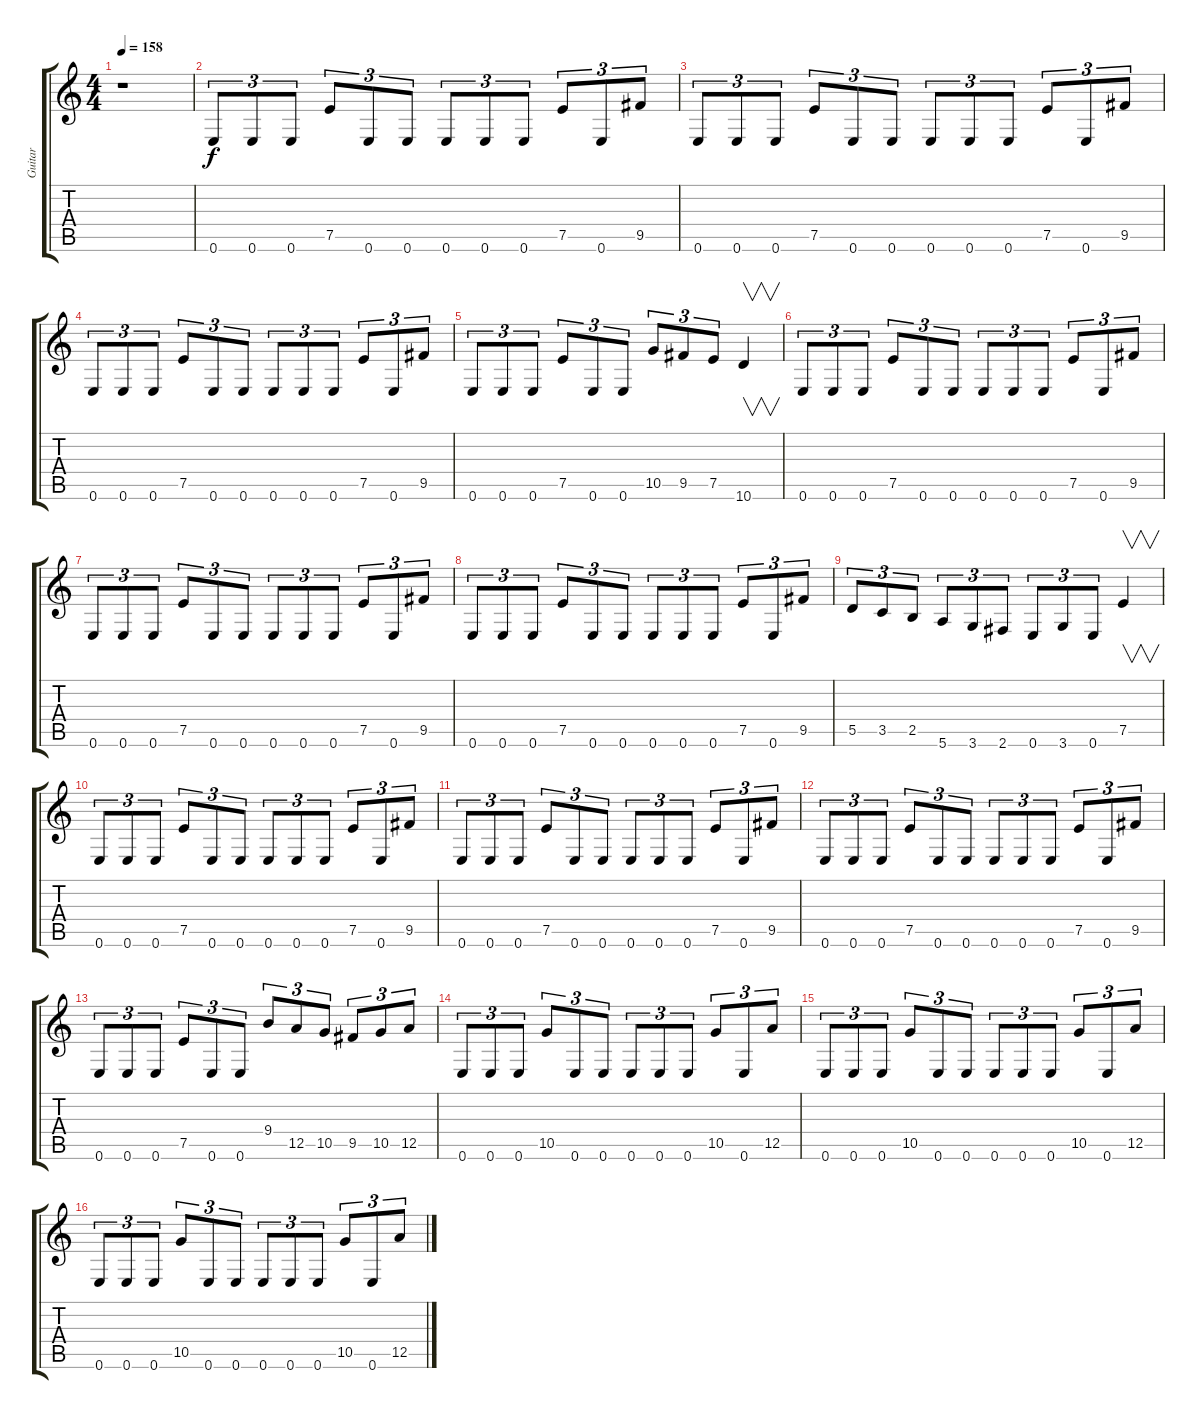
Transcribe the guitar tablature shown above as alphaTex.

\track ("Guitar" "Guitar") {instrument distortionguitar}
\staff {score tabs}
\tuning (E4 B3 G3 D3 A2 E2) {hide}
\ts (4 4)
\tempo 158
\clef g2
\ks c
r.1{dy f instrument distortionguitar} |
0.6.8{tu (3 2)} 0.6.8{tu (3 2)} 0.6.8{tu (3 2)} 7.5.8{tu (3 2)} 0.6.8{tu (3 2)} 0.6.8{tu (3 2)} 0.6.8{tu (3 2)} 0.6.8{tu (3 2)} 0.6.8{tu (3 2)} 7.5.8{tu (3 2)} 0.6.8{tu (3 2)} 9.5.8{tu (3 2)} |
0.6.8{tu (3 2)} 0.6.8{tu (3 2)} 0.6.8{tu (3 2)} 7.5.8{tu (3 2)} 0.6.8{tu (3 2)} 0.6.8{tu (3 2)} 0.6.8{tu (3 2)} 0.6.8{tu (3 2)} 0.6.8{tu (3 2)} 7.5.8{tu (3 2)} 0.6.8{tu (3 2)} 9.5.8{tu (3 2)} |
0.6.8{tu (3 2)} 0.6.8{tu (3 2)} 0.6.8{tu (3 2)} 7.5.8{tu (3 2)} 0.6.8{tu (3 2)} 0.6.8{tu (3 2)} 0.6.8{tu (3 2)} 0.6.8{tu (3 2)} 0.6.8{tu (3 2)} 7.5.8{tu (3 2)} 0.6.8{tu (3 2)} 9.5.8{tu (3 2)} |
0.6.8{tu (3 2)} 0.6.8{tu (3 2)} 0.6.8{tu (3 2)} 7.5.8{tu (3 2)} 0.6.8{tu (3 2)} 0.6.8{tu (3 2)} 10.5.8{tu (3 2)} 9.5.8{tu (3 2)} 7.5.8{tu (3 2)} 10.6.4{v} |
0.6.8{tu (3 2)} 0.6.8{tu (3 2)} 0.6.8{tu (3 2)} 7.5.8{tu (3 2)} 0.6.8{tu (3 2)} 0.6.8{tu (3 2)} 0.6.8{tu (3 2)} 0.6.8{tu (3 2)} 0.6.8{tu (3 2)} 7.5.8{tu (3 2)} 0.6.8{tu (3 2)} 9.5.8{tu (3 2)} |
0.6.8{tu (3 2)} 0.6.8{tu (3 2)} 0.6.8{tu (3 2)} 7.5.8{tu (3 2)} 0.6.8{tu (3 2)} 0.6.8{tu (3 2)} 0.6.8{tu (3 2)} 0.6.8{tu (3 2)} 0.6.8{tu (3 2)} 7.5.8{tu (3 2)} 0.6.8{tu (3 2)} 9.5.8{tu (3 2)} |
0.6.8{tu (3 2)} 0.6.8{tu (3 2)} 0.6.8{tu (3 2)} 7.5.8{tu (3 2)} 0.6.8{tu (3 2)} 0.6.8{tu (3 2)} 0.6.8{tu (3 2)} 0.6.8{tu (3 2)} 0.6.8{tu (3 2)} 7.5.8{tu (3 2)} 0.6.8{tu (3 2)} 9.5.8{tu (3 2)} |
5.5.8{tu (3 2)} 3.5.8{tu (3 2)} 2.5.8{tu (3 2)} 5.6.8{tu (3 2)} 3.6.8{tu (3 2)} 2.6.8{tu (3 2)} 0.6.8{tu (3 2)} 3.6.8{tu (3 2)} 0.6.8{tu (3 2)} 7.5.4{v} |
0.6.8{tu (3 2)} 0.6.8{tu (3 2)} 0.6.8{tu (3 2)} 7.5.8{tu (3 2)} 0.6.8{tu (3 2)} 0.6.8{tu (3 2)} 0.6.8{tu (3 2)} 0.6.8{tu (3 2)} 0.6.8{tu (3 2)} 7.5.8{tu (3 2)} 0.6.8{tu (3 2)} 9.5.8{tu (3 2)} |
0.6.8{tu (3 2)} 0.6.8{tu (3 2)} 0.6.8{tu (3 2)} 7.5.8{tu (3 2)} 0.6.8{tu (3 2)} 0.6.8{tu (3 2)} 0.6.8{tu (3 2)} 0.6.8{tu (3 2)} 0.6.8{tu (3 2)} 7.5.8{tu (3 2)} 0.6.8{tu (3 2)} 9.5.8{tu (3 2)} |
0.6.8{tu (3 2)} 0.6.8{tu (3 2)} 0.6.8{tu (3 2)} 7.5.8{tu (3 2)} 0.6.8{tu (3 2)} 0.6.8{tu (3 2)} 0.6.8{tu (3 2)} 0.6.8{tu (3 2)} 0.6.8{tu (3 2)} 7.5.8{tu (3 2)} 0.6.8{tu (3 2)} 9.5.8{tu (3 2)} |
0.6.8{tu (3 2)} 0.6.8{tu (3 2)} 0.6.8{tu (3 2)} 7.5.8{tu (3 2)} 0.6.8{tu (3 2)} 0.6.8{tu (3 2)} 9.4.8{tu (3 2)} 12.5.8{tu (3 2)} 10.5.8{tu (3 2)} 9.5.8{tu (3 2)} 10.5.8{tu (3 2)} 12.5.8{tu (3 2)} |
0.6.8{tu (3 2)} 0.6.8{tu (3 2)} 0.6.8{tu (3 2)} 10.5.8{tu (3 2)} 0.6.8{tu (3 2)} 0.6.8{tu (3 2)} 0.6.8{tu (3 2)} 0.6.8{tu (3 2)} 0.6.8{tu (3 2)} 10.5.8{tu (3 2)} 0.6.8{tu (3 2)} 12.5.8{tu (3 2)} |
0.6.8{tu (3 2)} 0.6.8{tu (3 2)} 0.6.8{tu (3 2)} 10.5.8{tu (3 2)} 0.6.8{tu (3 2)} 0.6.8{tu (3 2)} 0.6.8{tu (3 2)} 0.6.8{tu (3 2)} 0.6.8{tu (3 2)} 10.5.8{tu (3 2)} 0.6.8{tu (3 2)} 12.5.8{tu (3 2)} |
0.6.8{tu (3 2)} 0.6.8{tu (3 2)} 0.6.8{tu (3 2)} 10.5.8{tu (3 2)} 0.6.8{tu (3 2)} 0.6.8{tu (3 2)} 0.6.8{tu (3 2)} 0.6.8{tu (3 2)} 0.6.8{tu (3 2)} 10.5.8{tu (3 2)} 0.6.8{tu (3 2)} 12.5.8{tu (3 2)}
